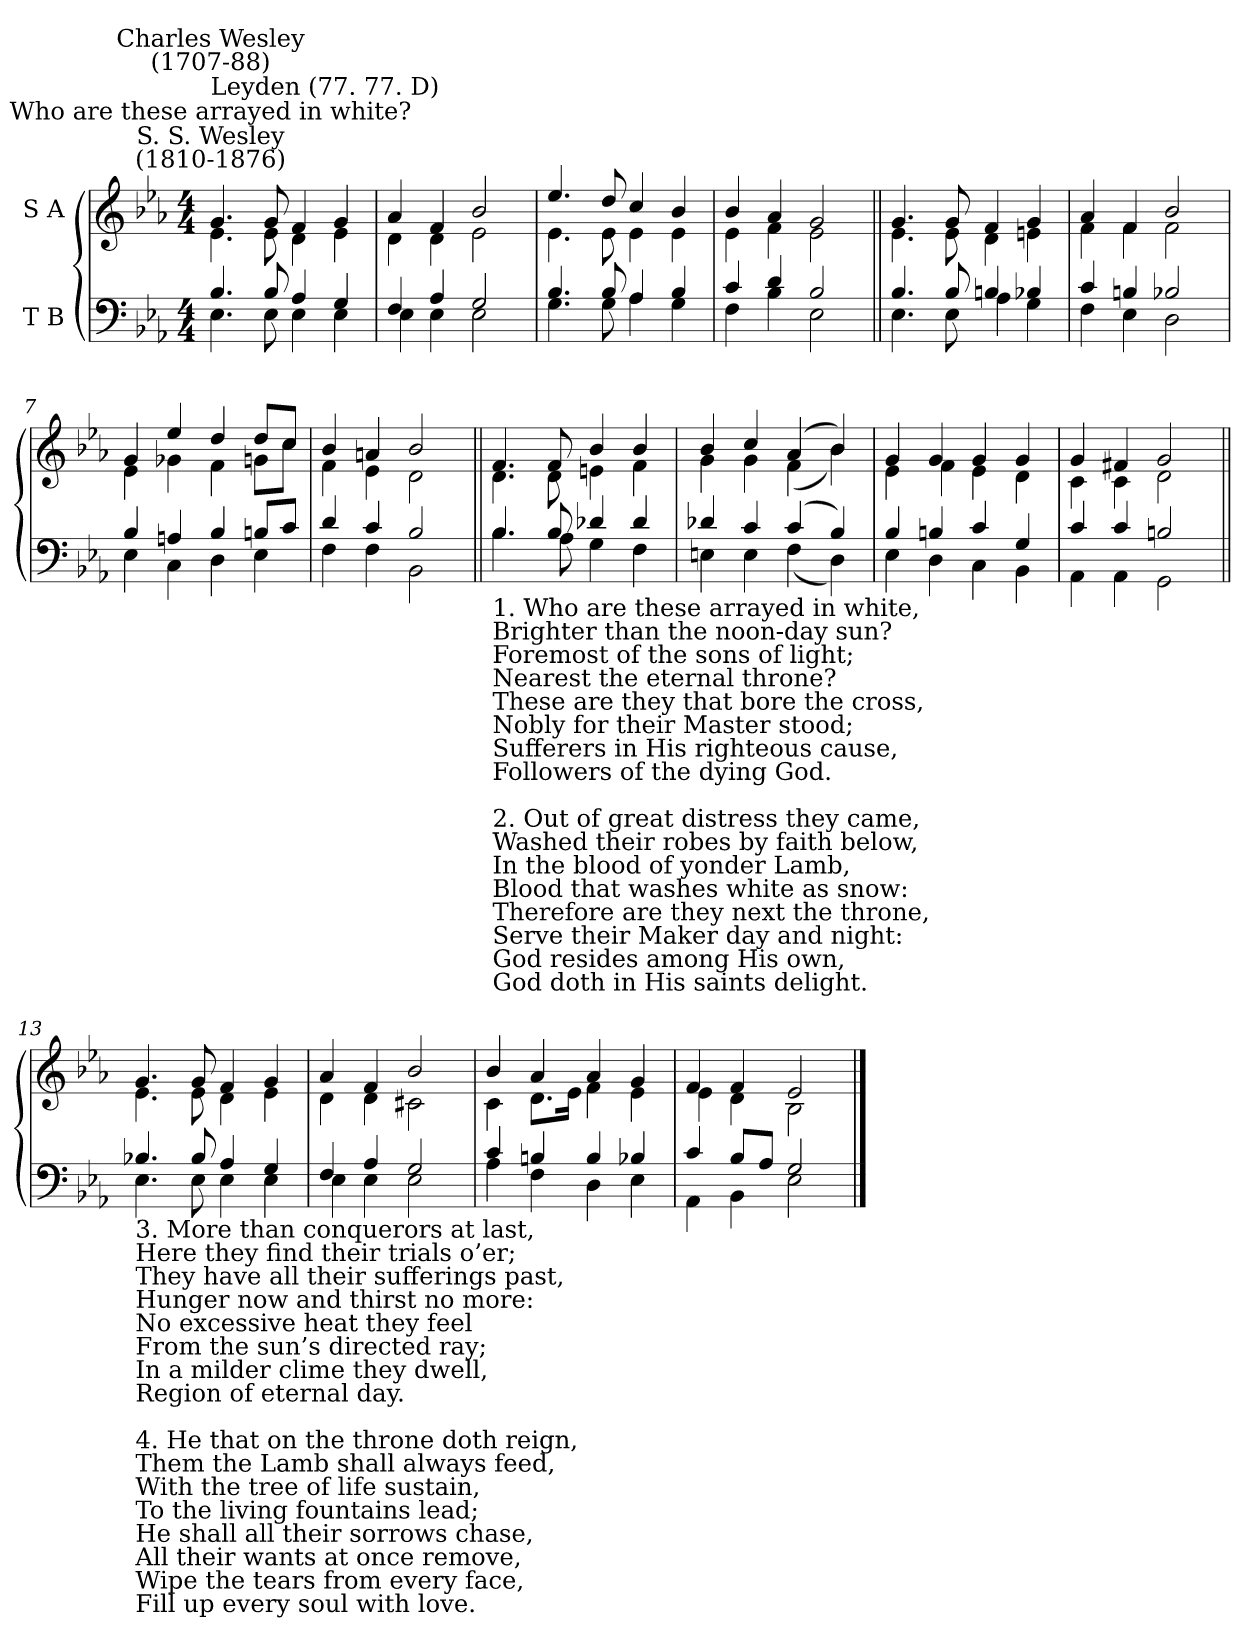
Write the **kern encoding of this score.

**kern	**kern
*part2	*part1
*staff2	*staff1
*I"T B	*I"S A
*clefF4	*clefG2
*k[b-e-a-]	*k[b-e-a-]
*E-:	*E-:
*M4/4	*M4/4
=1	=1
*^	*^
!	!	!LO:TX:a:cj:t=S. S. Wesley\n(1810-1876)	!
!	!	!LO:TX:a:cj:t=Who are these arrayed in white?	!
!	!	!LO:TX:a:t=Leyden (77. 77. D)	!
!	!	!LO:TX:a:cj:t=Charles Wesley\n(1707-88)	!
4.B-/	4.E-\	4.g/	4.e-\
8B-/	8E-\	8g/	8e-\
4A-/	4E-\	4f/	4d\
4G/	4E-\	4g/	4e-\
=2	=2	=2	=2
4F/	4E-\	4a-/	4d\
4A-/	4E-\	4f/	4d\
2G/	2E-\	2b-/	2e-\
=3	=3	=3	=3
4.B-/	4.G\	4.ee-/	4.e-\
8B-/	8G\	8dd/	8e-\
4A-/	4A-\	4cc/	4e-\
4B-/	4G\	4b-/	4e-\
=4	=4	=4	=4
4c/	4F\	4b-/	4e-\
4d/	4B-\	4a-/	4f\
2B-/	2E-\	2g/	2e-\
=5||	=5||	=5||	=5||
4.B-/	4.E-\	4.g/	4.e-\
8B-/	8E-\	8g/	8e-\
4Bn/	4A-\	4f/	4d\
4B-X/	4G\	4g/	4en\
=6	=6	=6	=6
4c/	4F\	4a-/	4f\
4Bn/	4E-\	4f/	4f\
2B-X/	2D\	2b-/	2f\
=7	=7	=7	=7
4B-/	4E-\	4g/	4e-\
4An/	4C\	4ee-/	4g-X\
4B-/	4D\	4dd/	4f\
8Bn/L	4E-\	8dd/L	8gn\L
8c/J	.	8cc/J	8cc\J
=8	=8	=8	=8
4d/	4F\	4b-/	4f\
4c/	4F\	4an/	4e-\
2B-/	2BB-\	2b-/	2d\
!!LO:LB:g=z	!!
=9||	=9||	=9||	=9||
!LO:TX:b:t=1. Who are these arrayed in white,\nBrighter than the noon-day sun?\nForemost of the sons of light;\nNearest the eternal throne?\nThese are they that bore the cross,\nNobly for their Master stood;\nSufferers in His righteous cause,\nFollowers of the dying God.\n\n2. Out of great distress they came,\nWashed their robes by faith below,\nIn the blood of yonder Lamb,\nBlood that washes white as snow&colon;\nTherefore are they next the throne,\nServe their Maker day and night&colon;\nGod resides among His own,\nGod doth in His saints delight.	!	!	!
4.B-/	4.B-\	4.f/	4.d\
8B-/	8A-\	8f/	8d\
4d-X/	4G\	4b-/	4en\
4d-/	4F\	4b-/	4f\
=10	=10	=10	=10
4d-X/	4En\	4b-/	4g\
4c/	4E\	4cc/	4g\
(>4c/	(<4F\	(>4a-/	(4f\
4B-/)	4D\)	4b-/)	4b-\)
=11	=11	=11	=11
4B-/	4E-\	4g/	4e-\
4Bn/	4D\	4g/	4f\
4c/	4C\	4g/	4e-\
4G/	4BB-\	4g/	4d\
=12	=12	=12	=12
4c/	4AA-\	4g/	4c\
4c/	4AA-\	4f#X/	4c\
2Bn/	2GG\	2g/	2d\
=13||	=13||	=13||	=13||
!LO:TX:b:t=3. More than conquerors at last,\nHere they find their trials o’er;\nThey have all their sufferings past,\nHunger now and thirst no more&colon;\nNo excessive heat they feel\nFrom the sun’s directed ray;\nIn a milder clime they dwell,\nRegion of eternal day.\n\n4. He that on the throne doth reign,\nThem the Lamb shall always feed,\nWith the tree of life sustain,\nTo the living fountains lead;\nHe shall all their sorrows chase,\nAll their wants at once remove,\nWipe the tears from every face,\nFill up every soul with love.	!	!	!
4.B-X/	4.E-\	4.g/	4.e-\
8B-/	8E-\	8g/	8e-\
4A-/	4E-\	4f/	4d\
4G/	4E-\	4g/	4e-\
=14	=14	=14	=14
4F/	4E-\	4a-/	4d\
4A-/	4E-\	4f/	4d\
2G/	2E-\	2b-/	2c#X\
=15	=15	=15	=15
4c/	4A-\	4b-/	4c\
4Bn/	4F\	4a-/	8.d\L
.	.	.	16e-\J
4B/	4D\	4a-/	4f\
4B-X/	4E-\	4g/	4e-\
=16	=16	=16	=16
4c/	4AA-\	4f/	4e-\
8B-/L	4BB-\	4f/	4d\
8A-/J	.	.	.
2G/	2E-\	2e-/	2B-\
*v	*v	*	*
*	*v	*v
==	==
*-	*-
